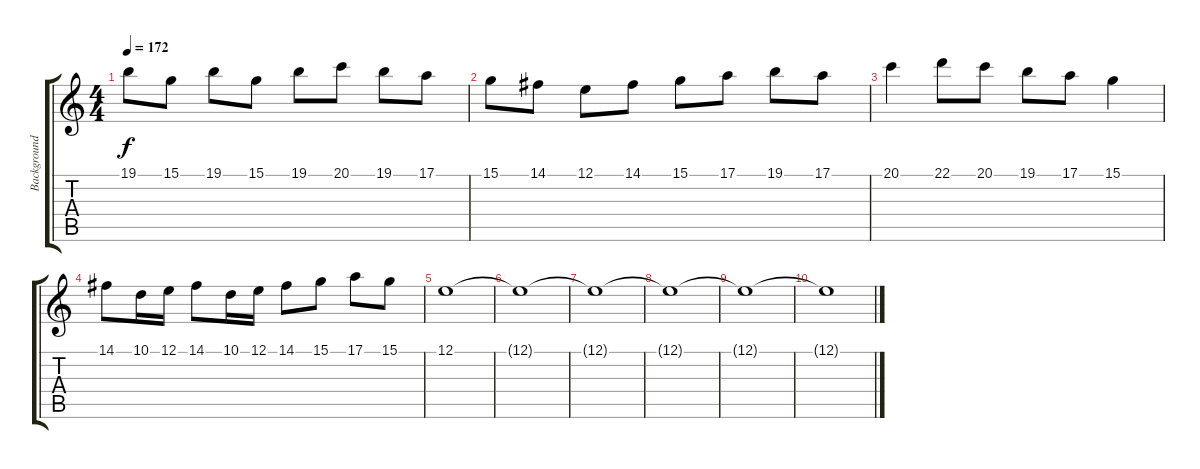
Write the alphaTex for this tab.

\track ("Background" "Background") {instrument drawbarorgan}
\staff {score tabs}
\tuning (E4 B3 G3 D3 A2 E2) {hide}
\ts (4 4)
\tempo 172
\clef g2
\ks c
19.1.8{dy f} 15.1.8 19.1.8 15.1.8 19.1.8 20.1.8 19.1.8 17.1.8 |
15.1.8 14.1.8 12.1.8 14.1.8 15.1.8 17.1.8 19.1.8 17.1.8 |
20.1.4 22.1.8 20.1.8 19.1.8 17.1.8 15.1.4 |
14.1.8 10.1.16 12.1.16 14.1.8 10.1.16 12.1.16 14.1.8 15.1.8 17.1.8 15.1.8 |
12.1.1 |
12.1{t}.1 |
12.1{t}.1{volume 3} |
12.1{t}.1 |
12.1{t}.1 |
12.1{t}.1
